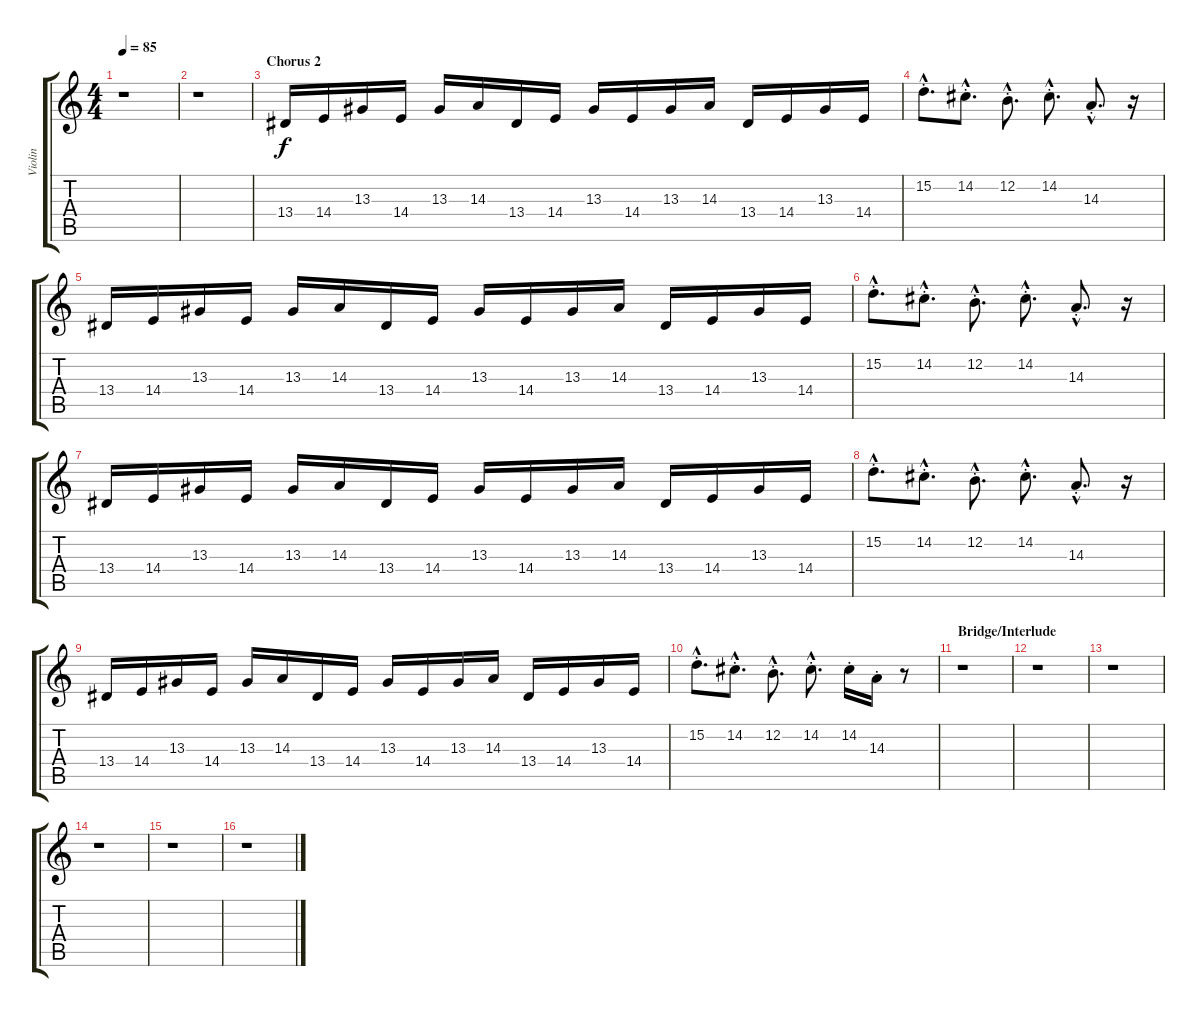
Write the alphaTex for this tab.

\track ("Violin" "Violin") {instrument violin}
\staff {score tabs}
\tuning (E4 B3 G3 D3 A2 D2) {hide}
\ts (4 4)
\tempo 85
\clef g2
\ks c
r.1{dy f} |
r.1 |
\section ("" "Chorus 2")
13.4.16 14.4.16 13.3.16 14.4.16 13.3.16 14.3.16 13.4.16 14.4.16 13.3.16 14.4.16 13.3.16 14.3.16 13.4.16 14.4.16 13.3.16 14.4.16 |
15.2{hac st}.8{d} 14.2{hac st}.8{d} 12.2{hac st}.8{d} 14.2{hac st}.8{d} 14.3{hac st}.8{d} r.16 |
13.4.16 14.4.16 13.3.16 14.4.16 13.3.16 14.3.16 13.4.16 14.4.16 13.3.16 14.4.16 13.3.16 14.3.16 13.4.16 14.4.16 13.3.16 14.4.16 |
15.2{hac st}.8{d} 14.2{hac st}.8{d} 12.2{hac st}.8{d} 14.2{hac st}.8{d} 14.3{hac st}.8{d} r.16 |
13.4.16 14.4.16 13.3.16 14.4.16 13.3.16 14.3.16 13.4.16 14.4.16 13.3.16 14.4.16 13.3.16 14.3.16 13.4.16 14.4.16 13.3.16 14.4.16 |
15.2{hac st}.8{d} 14.2{hac st}.8{d} 12.2{hac st}.8{d} 14.2{hac st}.8{d} 14.3{hac st}.8{d} r.16 |
13.4.16 14.4.16 13.3.16 14.4.16 13.3.16 14.3.16 13.4.16 14.4.16 13.3.16 14.4.16 13.3.16 14.3.16 13.4.16 14.4.16 13.3.16 14.4.16 |
15.2{hac st}.8{d} 14.2{hac st}.8{d} 12.2{hac st}.8{d} 14.2{hac st}.8{d} 14.2{st}.16 14.3{st}.16 r.8 |
\section ("" "Bridge/Interlude")
r.1 |
r.1 |
r.1 |
r.1 |
r.1 |
r.1
